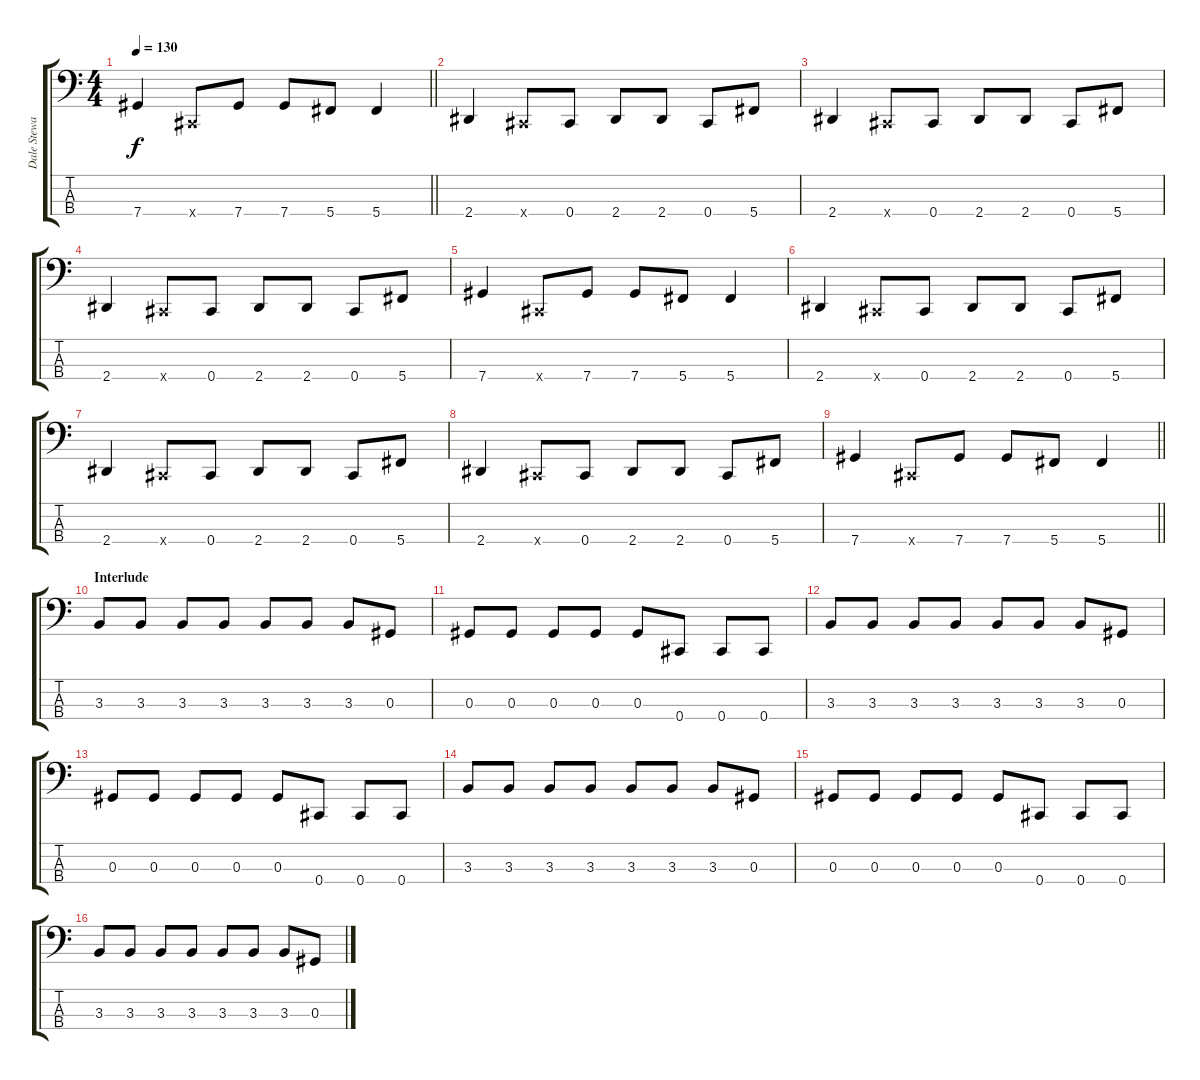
\track ("Dale Stewart" "Dale Stewa") {instrument electricbassfinger}
\staff {score tabs}
\tuning (Gb2 Db2 Ab1 Db1) {hide}
\ts (4 4)
\tempo 130
\clef f4
\barLineRight lightlight
\ks c
7.4.4{dy f} 0.4{x}.8 7.4.8 7.4.8 5.4.8 5.4.4 |
2.4.4 0.4{x}.8 0.4.8 2.4.8 2.4.8 0.4.8 5.4.8 |
2.4.4 0.4{x}.8 0.4.8 2.4.8 2.4.8 0.4.8 5.4.8 |
2.4.4 0.4{x}.8 0.4.8 2.4.8 2.4.8 0.4.8 5.4.8 |
7.4.4 0.4{x}.8 7.4.8 7.4.8 5.4.8 5.4.4 |
2.4.4 0.4{x}.8 0.4.8 2.4.8 2.4.8 0.4.8 5.4.8 |
2.4.4 0.4{x}.8 0.4.8 2.4.8 2.4.8 0.4.8 5.4.8 |
2.4.4 0.4{x}.8 0.4.8 2.4.8 2.4.8 0.4.8 5.4.8 |
\barLineRight lightlight
7.4.4 0.4{x}.8 7.4.8 7.4.8 5.4.8 5.4.4 |
\section ("" "Interlude")
3.3.8 3.3.8 3.3.8 3.3.8 3.3.8 3.3.8 3.3.8 0.3.8 |
0.3.8 0.3.8 0.3.8 0.3.8 0.3.8 0.4.8 0.4.8 0.4.8 |
3.3.8 3.3.8 3.3.8 3.3.8 3.3.8 3.3.8 3.3.8 0.3.8 |
0.3.8 0.3.8 0.3.8 0.3.8 0.3.8 0.4.8 0.4.8 0.4.8 |
3.3.8 3.3.8 3.3.8 3.3.8 3.3.8 3.3.8 3.3.8 0.3.8 |
0.3.8 0.3.8 0.3.8 0.3.8 0.3.8 0.4.8 0.4.8 0.4.8 |
3.3.8 3.3.8 3.3.8 3.3.8 3.3.8 3.3.8 3.3.8 0.3.8
